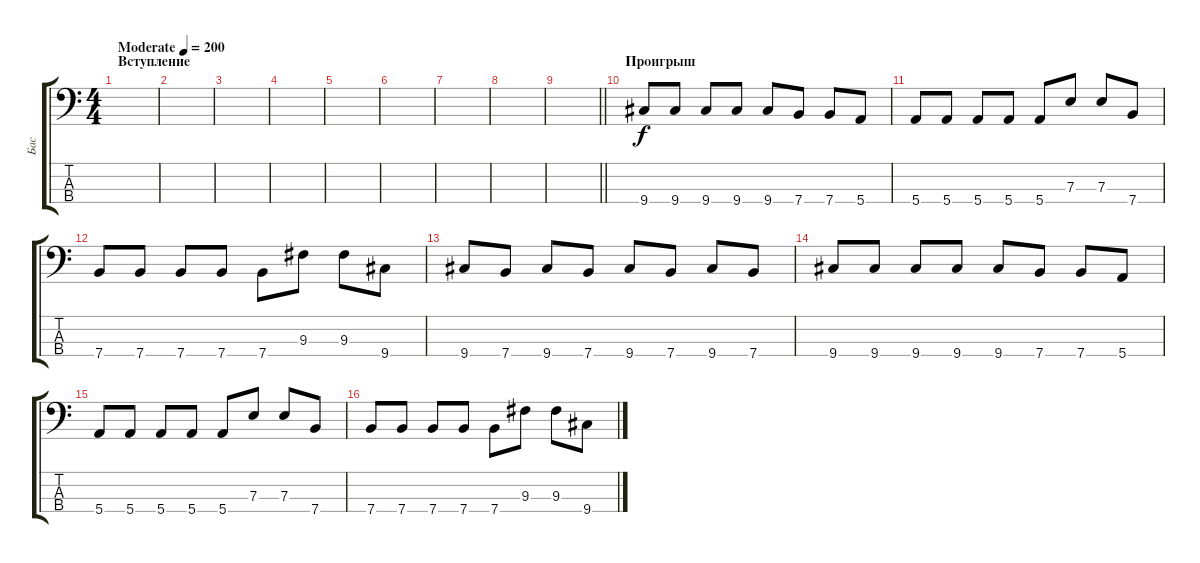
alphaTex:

\track ("Бас" "Бас") {instrument electricbassfinger}
\staff {score tabs}
\tuning (G2 D2 A1 E1) {hide}
\ts (4 4)
\section ("" "Вступление")
\tempo (200 "Moderate")
\clef f4
\ks c
|
|
|
|
|
|
|
|
\barLineRight lightlight
|
\section ("" "Проигрыш")
9.4.8 9.4.8 9.4.8 9.4.8 9.4.8 7.4.8 7.4.8 5.4.8 |
5.4.8 5.4.8 5.4.8 5.4.8 5.4.8 7.3.8 7.3.8 7.4.8 |
7.4.8 7.4.8 7.4.8 7.4.8 7.4.8 9.3.8 9.3.8 9.4.8 |
9.4.8 7.4.8 9.4.8 7.4.8 9.4.8 7.4.8 9.4.8 7.4.8 |
9.4.8 9.4.8 9.4.8 9.4.8 9.4.8 7.4.8 7.4.8 5.4.8 |
5.4.8 5.4.8 5.4.8 5.4.8 5.4.8 7.3.8 7.3.8 7.4.8 |
7.4.8 7.4.8 7.4.8 7.4.8 7.4.8 9.3.8 9.3.8 9.4.8
